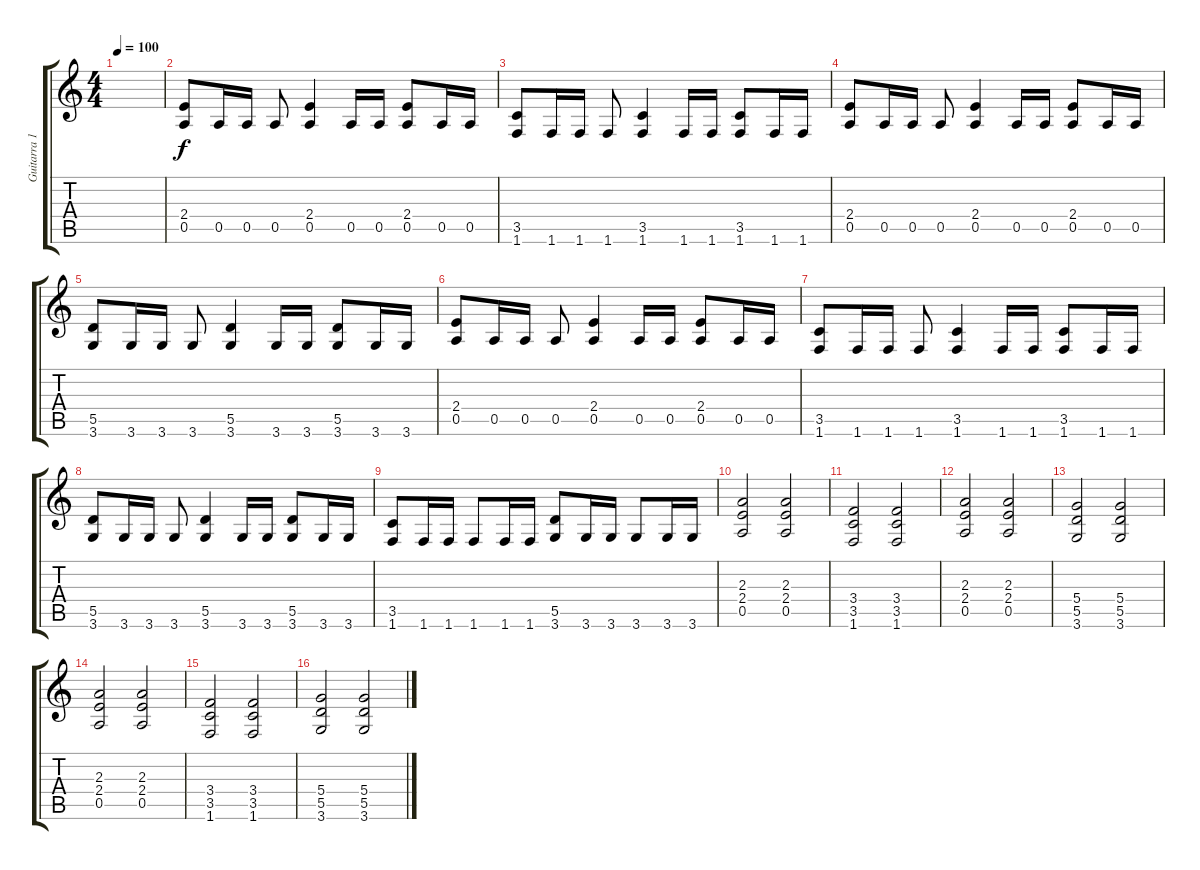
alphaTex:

\track ("Guitarra 1" "Guitarra 1") {instrument distortionguitar}
\staff {score tabs}
\tuning (E4 B3 G3 D3 A2 E2) {hide}
\ts (4 4)
\tempo 100
\clef g2
\ks c
|
(2.4 0.5).8 0.5.16 0.5.16 0.5.8 (2.4 0.5).4 0.5.16 0.5.16 (2.4 0.5).8 0.5.16 0.5.16 |
(3.5 1.6).8 1.6.16 1.6.16 1.6.8 (3.5 1.6).4 1.6.16 1.6.16 (3.5 1.6).8 1.6.16 1.6.16 |
(2.4 0.5).8 0.5.16 0.5.16 0.5.8 (2.4 0.5).4 0.5.16 0.5.16 (2.4 0.5).8 0.5.16 0.5.16 |
(5.5 3.6).8 3.6.16 3.6.16 3.6.8 (5.5 3.6).4 3.6.16 3.6.16 (5.5 3.6).8 3.6.16 3.6.16 |
(2.4 0.5).8 0.5.16 0.5.16 0.5.8 (2.4 0.5).4 0.5.16 0.5.16 (2.4 0.5).8 0.5.16 0.5.16 |
(3.5 1.6).8 1.6.16 1.6.16 1.6.8 (3.5 1.6).4 1.6.16 1.6.16 (3.5 1.6).8 1.6.16 1.6.16 |
(5.5 3.6).8 3.6.16 3.6.16 3.6.8 (5.5 3.6).4 3.6.16 3.6.16 (5.5 3.6).8 3.6.16 3.6.16 |
(3.5 1.6).8 1.6.16 1.6.16 1.6.8 1.6.16 1.6.16 (5.5 3.6).8 3.6.16 3.6.16 3.6.8 3.6.16 3.6.16 |
(2.3 2.4 0.5).2 (2.3 2.4 0.5).2 |
(3.4 3.5 1.6).2 (3.4 3.5 1.6).2 |
(2.3 2.4 0.5).2 (2.3 2.4 0.5).2 |
(5.4 5.5 3.6).2 (5.4 5.5 3.6).2 |
(2.3 2.4 0.5).2 (2.3 2.4 0.5).2 |
(3.4 3.5 1.6).2 (3.4 3.5 1.6).2 |
(5.4 5.5 3.6).2 (5.4 5.5 3.6).2
